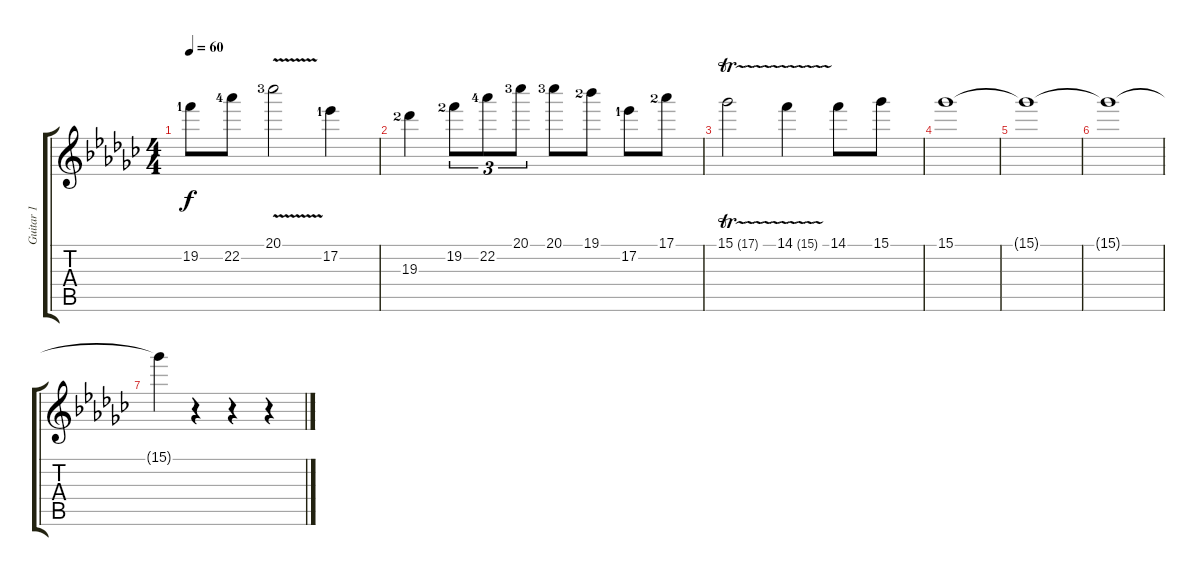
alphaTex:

\track ("Guitar 1" "Guitar 1") {instrument overdrivenguitar}
\staff {score tabs}
\tuning (Eb4 Bb3 Gb3 Db3 Ab2 Eb2) {hide}
\ts (4 4)
\tempo 60
\clef g2
\ks gb
19.2{lf 2}.8{dy f} 22.2{lf 5}.8 20.1{v lf 4}.2 17.2{lf 2}.4 |
19.3{lf 3}.4 19.2{lf 3}.8{tu (3 2)} 22.2{lf 5}.8{tu (3 2)} 20.1{lf 4}.8{tu (3 2)} 20.1{lf 4}.8 19.1{lf 3}.8 17.2{lf 2}.8 17.1{lf 3}.8 |
15.1{tr (17 64)}.2 14.1{tr (15 64)}.4 14.1.8 15.1.8 |
15.1.1 |
15.1{t}.1 |
15.1{t}.1 |
15.1{t}.4 r.4 r.4 r.4
